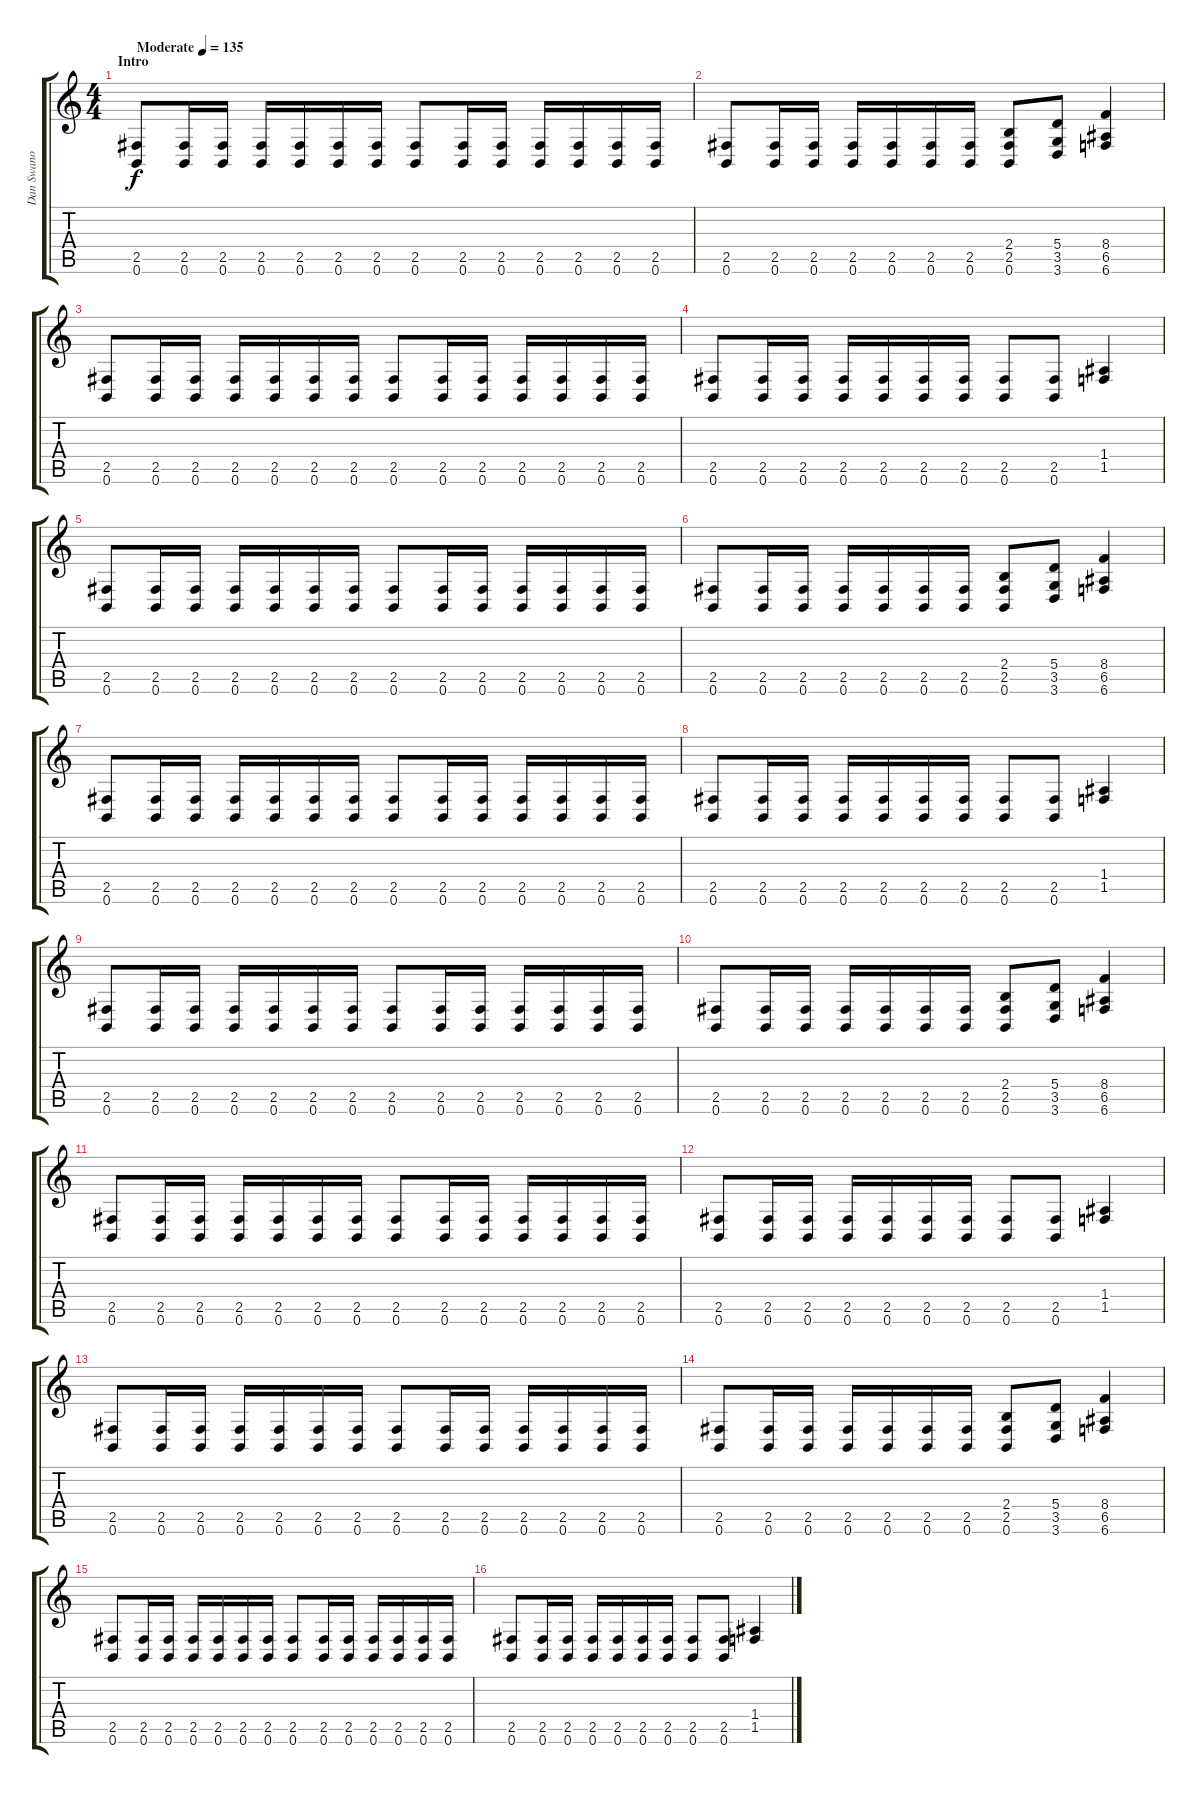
\track ("Dan Swano - guitar" "Dan Swano ") {instrument overdrivenguitar}
\staff {score tabs}
\tuning (B3 Gb3 D3 A2 E2 B1) {hide}
\ts (4 4)
\section ("" "Intro")
\tempo (135 "Moderate")
\clef g2
\ks c
(2.5 0.6).8{dy f instrument overdrivenguitar} (2.5 0.6).16 (2.5 0.6).16 (2.5 0.6).16 (2.5 0.6).16 (2.5 0.6).16 (2.5 0.6).16 (2.5 0.6).8 (2.5 0.6).16 (2.5 0.6).16 (2.5 0.6).16 (2.5 0.6).16 (2.5 0.6).16 (2.5 0.6).16 |
(2.5 0.6).8 (2.5 0.6).16 (2.5 0.6).16 (2.5 0.6).16 (2.5 0.6).16 (2.5 0.6).16 (2.5 0.6).16 (2.4 2.5 0.6).8 (5.4 3.5 3.6).8 (8.4 6.5 6.6).4 |
(2.5 0.6).8 (2.5 0.6).16 (2.5 0.6).16 (2.5 0.6).16 (2.5 0.6).16 (2.5 0.6).16 (2.5 0.6).16 (2.5 0.6).8 (2.5 0.6).16 (2.5 0.6).16 (2.5 0.6).16 (2.5 0.6).16 (2.5 0.6).16 (2.5 0.6).16 |
(2.5 0.6).8 (2.5 0.6).16 (2.5 0.6).16 (2.5 0.6).16 (2.5 0.6).16 (2.5 0.6).16 (2.5 0.6).16 (2.5 0.6).8 (2.5 0.6).8 (1.4 1.5).4 |
(2.5 0.6).8 (2.5 0.6).16 (2.5 0.6).16 (2.5 0.6).16 (2.5 0.6).16 (2.5 0.6).16 (2.5 0.6).16 (2.5 0.6).8 (2.5 0.6).16 (2.5 0.6).16 (2.5 0.6).16 (2.5 0.6).16 (2.5 0.6).16 (2.5 0.6).16 |
(2.5 0.6).8 (2.5 0.6).16 (2.5 0.6).16 (2.5 0.6).16 (2.5 0.6).16 (2.5 0.6).16 (2.5 0.6).16 (2.4 2.5 0.6).8 (5.4 3.5 3.6).8 (8.4 6.5 6.6).4 |
(2.5 0.6).8 (2.5 0.6).16 (2.5 0.6).16 (2.5 0.6).16 (2.5 0.6).16 (2.5 0.6).16 (2.5 0.6).16 (2.5 0.6).8 (2.5 0.6).16 (2.5 0.6).16 (2.5 0.6).16 (2.5 0.6).16 (2.5 0.6).16 (2.5 0.6).16 |
(2.5 0.6).8 (2.5 0.6).16 (2.5 0.6).16 (2.5 0.6).16 (2.5 0.6).16 (2.5 0.6).16 (2.5 0.6).16 (2.5 0.6).8 (2.5 0.6).8 (1.4 1.5).4 |
(2.5 0.6).8 (2.5 0.6).16 (2.5 0.6).16 (2.5 0.6).16 (2.5 0.6).16 (2.5 0.6).16 (2.5 0.6).16 (2.5 0.6).8 (2.5 0.6).16 (2.5 0.6).16 (2.5 0.6).16 (2.5 0.6).16 (2.5 0.6).16 (2.5 0.6).16 |
(2.5 0.6).8 (2.5 0.6).16 (2.5 0.6).16 (2.5 0.6).16 (2.5 0.6).16 (2.5 0.6).16 (2.5 0.6).16 (2.4 2.5 0.6).8 (5.4 3.5 3.6).8 (8.4 6.5 6.6).4 |
(2.5 0.6).8 (2.5 0.6).16 (2.5 0.6).16 (2.5 0.6).16 (2.5 0.6).16 (2.5 0.6).16 (2.5 0.6).16 (2.5 0.6).8 (2.5 0.6).16 (2.5 0.6).16 (2.5 0.6).16 (2.5 0.6).16 (2.5 0.6).16 (2.5 0.6).16 |
(2.5 0.6).8 (2.5 0.6).16 (2.5 0.6).16 (2.5 0.6).16 (2.5 0.6).16 (2.5 0.6).16 (2.5 0.6).16 (2.5 0.6).8 (2.5 0.6).8 (1.4 1.5).4 |
(2.5 0.6).8 (2.5 0.6).16 (2.5 0.6).16 (2.5 0.6).16 (2.5 0.6).16 (2.5 0.6).16 (2.5 0.6).16 (2.5 0.6).8 (2.5 0.6).16 (2.5 0.6).16 (2.5 0.6).16 (2.5 0.6).16 (2.5 0.6).16 (2.5 0.6).16 |
(2.5 0.6).8 (2.5 0.6).16 (2.5 0.6).16 (2.5 0.6).16 (2.5 0.6).16 (2.5 0.6).16 (2.5 0.6).16 (2.4 2.5 0.6).8 (5.4 3.5 3.6).8 (8.4 6.5 6.6).4 |
(2.5 0.6).8 (2.5 0.6).16 (2.5 0.6).16 (2.5 0.6).16 (2.5 0.6).16 (2.5 0.6).16 (2.5 0.6).16 (2.5 0.6).8 (2.5 0.6).16 (2.5 0.6).16 (2.5 0.6).16 (2.5 0.6).16 (2.5 0.6).16 (2.5 0.6).16 |
(2.5 0.6).8 (2.5 0.6).16 (2.5 0.6).16 (2.5 0.6).16 (2.5 0.6).16 (2.5 0.6).16 (2.5 0.6).16 (2.5 0.6).8 (2.5 0.6).8 (1.4 1.5).4
